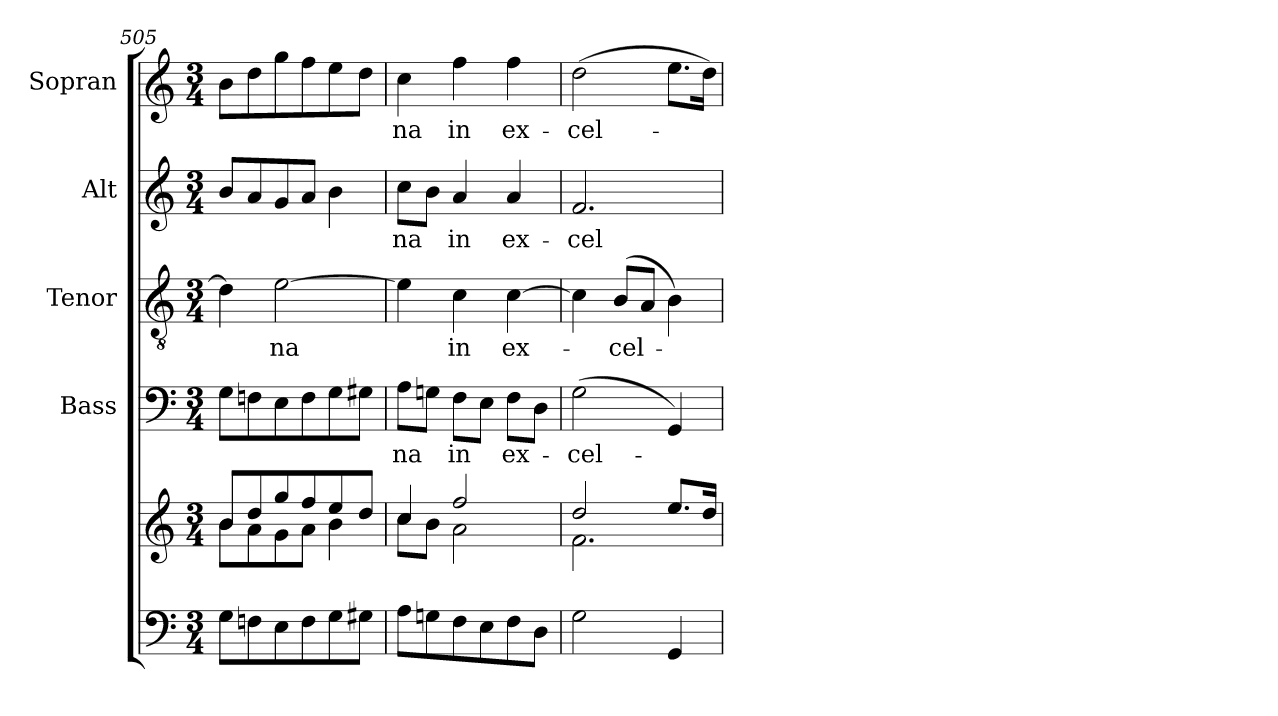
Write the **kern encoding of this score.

**kern	**kern	**kern	**text	**kern	**text	**kern	**text	**kern	**text
*part5	*part5	*part4	*part4	*part3	*part3	*part2	*part2	*part1	*part1
*staff6	*staff5	*staff4	*staff4	*staff3	*staff3	*staff2	*staff2	*staff1	*staff1
*	*	*I"Bass	*	*I"Tenor	*	*I"Alt	*	*I"Sopran	*
*	*	*I'B.	*	*I'T.	*	*I'A.	*	*I'S.	*
*clefF4	*clefG2	*clefF4	*	*clefGv2	*	*clefG2	*	*clefG2	*
*k[]	*k[]	*k[]	*	*k[]	*	*k[]	*	*k[]	*
*C:	*C:	*C:	*	*C:	*	*C:	*	*C:	*
*M3/4	*M3/4	*M3/4	*	*M3/4	*	*M3/4	*	*M3/4	*
=505	=505	=505	=505	=505	=505	=505	=505	=505	=505
*	*^	*	*	*	*	*	*	*	*
8G\L	8b/L	8b\L	8G\L	.	4d\]	.	8b/L	.	8b\L	.
8Fn\	8dd/	8a\	8Fn\	.	.	.	8a/	.	8dd\	.
!	!	!	!	!	!	!LO:LY:b	!	!	!	!
8E\	8gg/	8g\	8E\	.	[2e\	-na	8g/	.	8gg\	.
8F\	8ff/	8a\J	8F\	.	.	.	8a/J	.	8ff\	.
8G\	8ee/	4b\	8G\	.	.	.	4b\	.	8ee\	.
8G#X\J	8dd/J	.	8G#X\J	.	.	.	.	.	8dd\J	.
=506	=506	=506	=506	=506	=506	=506	=506	=506	=506	=506
!	!	!	!	!LO:LY:b	!	!	!	!LO:LY:b	!	!LO:LY:b
8A\L	4cc/	8cc\L	8A\L	-na	4e\]	.	8cc\L	-na	4cc\	-na
8Gn\	.	8b\J	8Gn\J	.	.	.	8b\J	.	.	.
!	!	!	!	!LO:LY:b	!	!LO:LY:b	!	!LO:LY:b	!	!LO:LY:b
8F\	2ff/	2a\	8F\L	in	4c\	in	4a/	in	4ff\	in
8E\	.	.	8E\J	.	.	.	.	.	.	.
!	!	!	!	!LO:LY:b	!	!LO:LY:b	!	!LO:LY:b	!	!LO:LY:b
8F\	.	.	8F\L	ex-	[4c\	ex-	4a/	ex-	4ff\	ex-
8D\J	.	.	8D\J	.	.	.	.	.	.	.
=507	=507	=507	=507	=507	=507	=507	=507	=507	=507	=507
!	!	!	!	!LO:LY:b	!	!	!	!LO:LY:b	!	!LO:LY:b
2G\	2dd/	2.f\	(>2G\	-cel-	4c\]	.	2.f/	-cel-	(>2dd\	-cel-
!	!	!	!	!	!	!LO:LY:b	!	!	!	!
.	.	.	.	.	(>8B/L	-cel-	.	.	.	.
.	.	.	.	.	8A/J	.	.	.	.	.
4GG/	8.ee/L	.	4GG/)	.	4B\)	.	.	.	8.ee\L	.
.	16dd/Jk	.	.	.	.	.	.	.	16dd\Jk)	.
*	*v	*v	*	*	*	*	*	*	*	*
=	=	=	=	=	=	=	=	=	=
*-	*-	*-	*-	*-	*-	*-	*-	*-	*-
